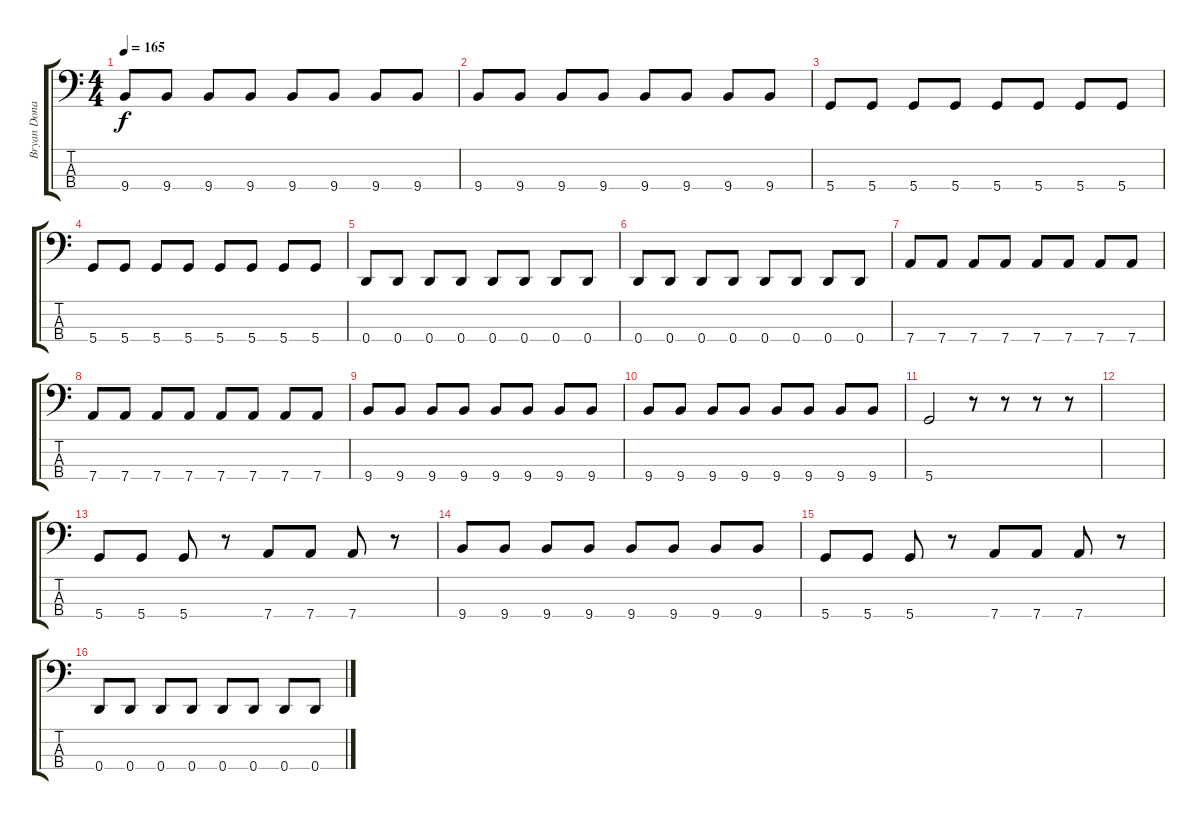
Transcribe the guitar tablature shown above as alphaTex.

\track ("Bryan Donahue (Bass)" "Bryan Dona") {instrument electricbassfinger}
\staff {score tabs}
\tuning (A1 D2 A1 D1) {hide}
\ts (4 4)
\tempo 165
\clef f4
\ks c
9.4.8{dy f} 9.4.8 9.4.8 9.4.8 9.4.8 9.4.8 9.4.8 9.4.8 |
9.4.8 9.4.8 9.4.8 9.4.8 9.4.8 9.4.8 9.4.8 9.4.8 |
5.4.8 5.4.8 5.4.8 5.4.8 5.4.8 5.4.8 5.4.8 5.4.8 |
5.4.8 5.4.8 5.4.8 5.4.8 5.4.8 5.4.8 5.4.8 5.4.8 |
0.4.8 0.4.8 0.4.8 0.4.8 0.4.8 0.4.8 0.4.8 0.4.8 |
0.4.8 0.4.8 0.4.8 0.4.8 0.4.8 0.4.8 0.4.8 0.4.8 |
7.4.8 7.4.8 7.4.8 7.4.8 7.4.8 7.4.8 7.4.8 7.4.8 |
7.4.8 7.4.8 7.4.8 7.4.8 7.4.8 7.4.8 7.4.8 7.4.8 |
9.4.8 9.4.8 9.4.8 9.4.8 9.4.8 9.4.8 9.4.8 9.4.8 |
9.4.8 9.4.8 9.4.8 9.4.8 9.4.8 9.4.8 9.4.8 9.4.8 |
5.4.2 r.8 r.8 r.8 r.8 |
|
5.4.8 5.4.8 5.4.8 r.8 7.4.8 7.4.8 7.4.8 r.8 |
9.4.8 9.4.8 9.4.8 9.4.8 9.4.8 9.4.8 9.4.8 9.4.8 |
5.4.8 5.4.8 5.4.8 r.8 7.4.8 7.4.8 7.4.8 r.8 |
0.4.8 0.4.8 0.4.8 0.4.8 0.4.8 0.4.8 0.4.8 0.4.8
